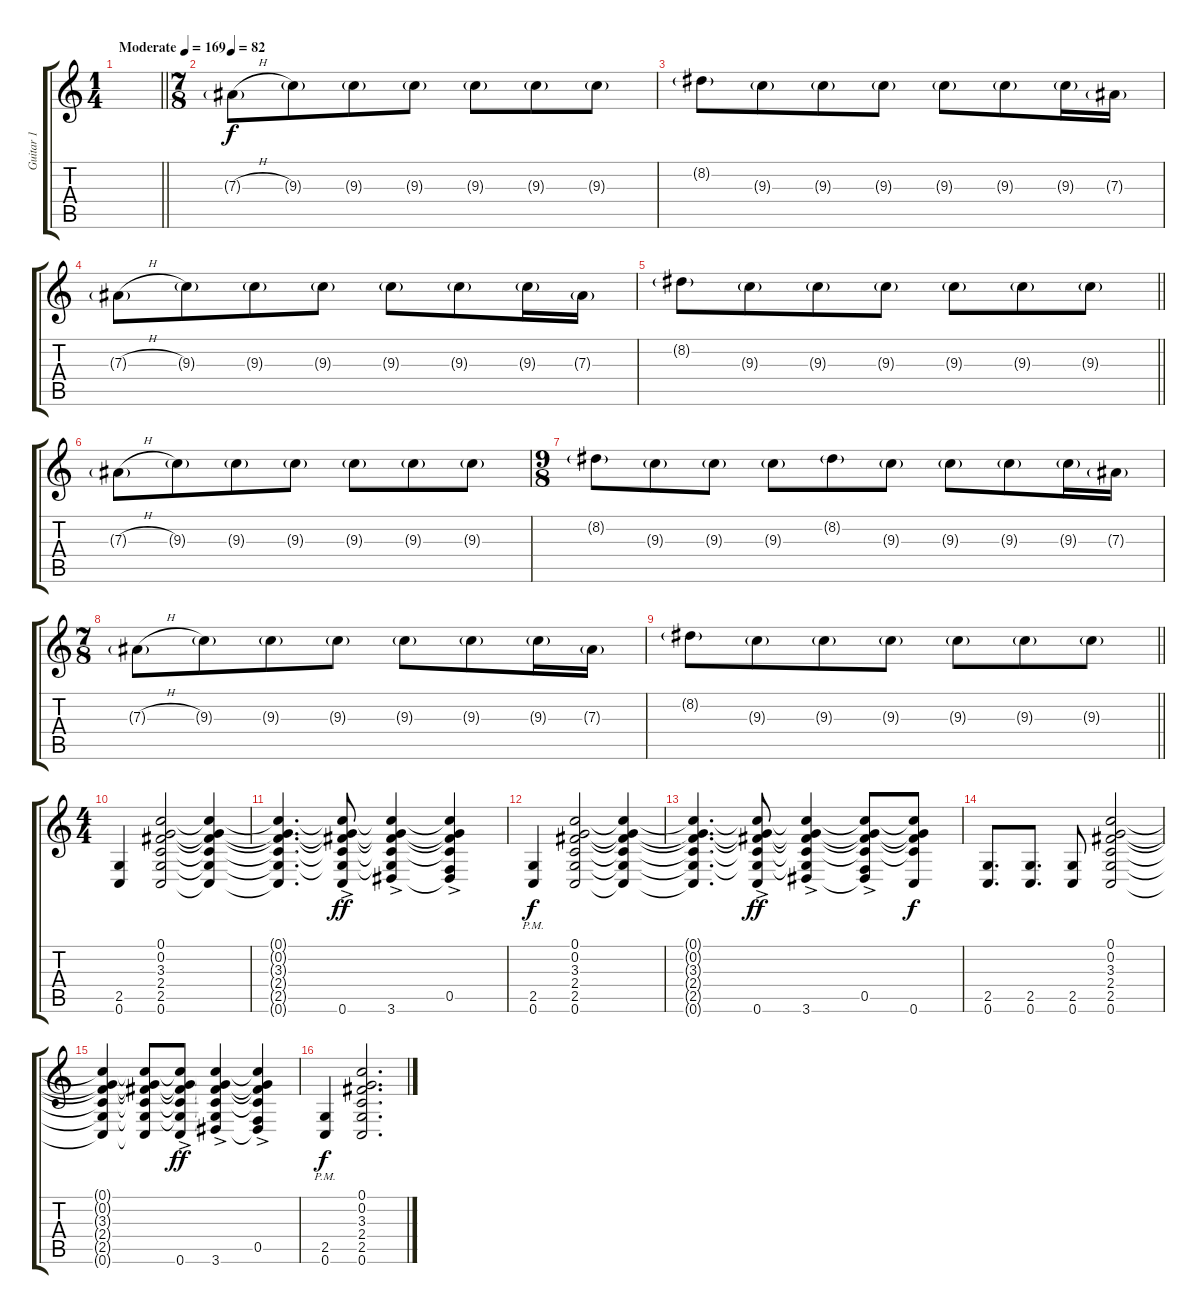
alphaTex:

\track ("Guitar 1" "Guitar 1") {instrument distortionguitar}
\staff {score tabs}
\tuning (C4 G3 Eb3 Bb2 F2 C2) {hide}
\ts (1 4)
\tempo (169 "Moderate")
\tempo 82
\tempo (169 "Moderate")
\clef g2
\barLineRight lightlight
\ks c
|
\ts (7 8)
\tempo 82
7.3{h g}.8 9.3{g}.8 9.3{g}.8 9.3{g}.8 9.3{g}.8 9.3{g}.8 9.3{g}.8 |
8.2{g}.8 9.3{g}.8 9.3{g}.8 9.3{g}.8 9.3{g}.8 9.3{g}.8 9.3{g}.16 7.3{g}.16 |
7.3{h g}.8 9.3{g}.8 9.3{g}.8 9.3{g}.8 9.3{g}.8 9.3{g}.8 9.3{g}.16 7.3{g}.16 |
\barLineRight lightlight
8.2{g}.8 9.3{g}.8 9.3{g}.8 9.3{g}.8 9.3{g}.8 9.3{g}.8 9.3{g}.8 |
7.3{h g}.8 9.3{g}.8 9.3{g}.8 9.3{g}.8 9.3{g}.8 9.3{g}.8 9.3{g}.8 |
\ts (9 8)
8.2{g}.8 9.3{g}.8 9.3{g}.8 9.3{g}.8 8.2{g}.8 9.3{g}.8 9.3{g}.8 9.3{g}.8 9.3{g}.16 7.3{g}.16 |
\ts (7 8)
7.3{h g}.8 9.3{g}.8 9.3{g}.8 9.3{g}.8 9.3{g}.8 9.3{g}.8 9.3{g}.16 7.3{g}.16 |
\barLineRight lightlight
8.2{g}.8 9.3{g}.8 9.3{g}.8 9.3{g}.8 9.3{g}.8 9.3{g}.8 9.3{g}.8 |
\ts (4 4)
\section ("" "")
(2.5 0.6).4{dy f} (0.1 0.2 3.3 2.4 2.5 0.6).2 (0.1{t} 0.2{t} 3.3{t} 2.4{t} 2.5{t} 0.6{t}).4 |
(0.1{t} 0.2{t} 3.3{t} 2.4{t} 2.5{t} 0.6{t}).4{d} (0.1{t} 0.2{t} 3.3{t} 2.4{t} 2.5{t} 0.6{ac}).8{dy ff} (0.1{t} 0.2{t} 3.3{t} 2.4{t} 2.5{t} 3.6{ac}).4 (0.1{t} 0.2{t} 3.3{t} 2.4{t} 0.5{ac} 3.6{t}).4 |
(2.5{pm} 0.6{pm}).4{dy f} (0.1 0.2 3.3 2.4 2.5 0.6).2 (0.1{t} 0.2{t} 3.3{t} 2.4{t} 2.5{t} 0.6{t}).4 |
(0.1{t} 0.2{t} 3.3{t} 2.4{t} 2.5{t} 0.6{t}).4{d} (0.1{t} 0.2{t} 3.3{t} 2.4{t} 2.5{t} 0.6{ac}).8{dy ff} (0.1{t} 0.2{t} 3.3{t} 2.4{t} 2.5{t} 3.6{ac}).4 (0.1{t} 0.2{t} 3.3{t} 2.4{t} 0.5{ac} 3.6{t}).8 (0.1{t} 0.2{t} 3.3{t} 2.4{t} 0.6).8{dy f} |
(2.5 0.6).8{d} (2.5 0.6).8{d} (2.5 0.6).8 (0.1 0.2 3.3 2.4 2.5 0.6).2 |
(0.1{t} 0.2{t} 3.3{t} 2.4{t} 2.5{t} 0.6{t}).4 (0.1{t} 0.2{t} 3.3{t} 2.4{t} 2.5{t} 0.6{t}).8 (0.1{t} 0.2{t} 3.3{t} 2.4{t} 2.5{t} 0.6{ac}).8{dy ff} (0.1{t} 0.2{t} 3.3{t} 2.4{t} 2.5{t} 3.6{ac}).4 (0.1{t} 0.2{t} 3.3{t} 2.4{t} 0.5{ac} 3.6{t}).4 |
(2.5{pm} 0.6{pm}).4{dy f} (0.1 0.2 3.3 2.4 2.5 0.6).2{d}
